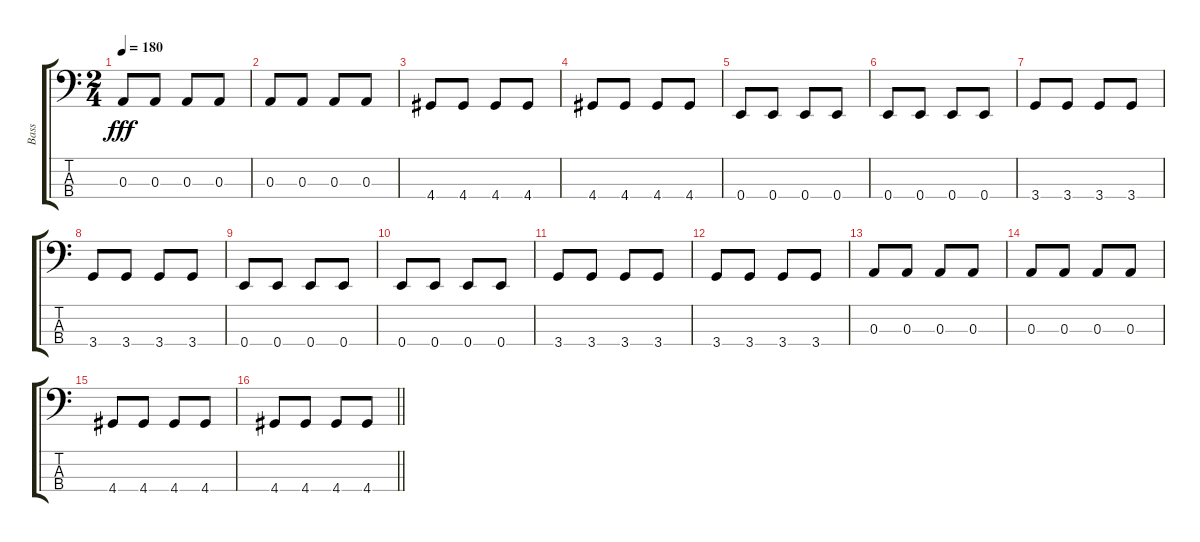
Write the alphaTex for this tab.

\track ("Bass" "Bass") {instrument electricbasspick}
\staff {score tabs}
\tuning (G2 D2 A1 E1) {hide}
\ts (2 4)
\tempo 180
\clef f4
\ks c
0.3.8{dy fff} 0.3.8 0.3.8 0.3.8 |
0.3.8 0.3.8 0.3.8 0.3.8 |
4.4.8 4.4.8 4.4.8 4.4.8 |
4.4.8 4.4.8 4.4.8 4.4.8 |
0.4.8 0.4.8 0.4.8 0.4.8 |
0.4.8 0.4.8 0.4.8 0.4.8 |
3.4.8 3.4.8 3.4.8 3.4.8 |
3.4.8 3.4.8 3.4.8 3.4.8 |
0.4.8 0.4.8 0.4.8 0.4.8 |
0.4.8 0.4.8 0.4.8 0.4.8 |
3.4.8 3.4.8 3.4.8 3.4.8 |
3.4.8 3.4.8 3.4.8 3.4.8 |
0.3.8 0.3.8 0.3.8 0.3.8 |
0.3.8 0.3.8 0.3.8 0.3.8 |
4.4.8 4.4.8 4.4.8 4.4.8 |
\barLineRight lightlight
4.4.8 4.4.8 4.4.8 4.4.8
